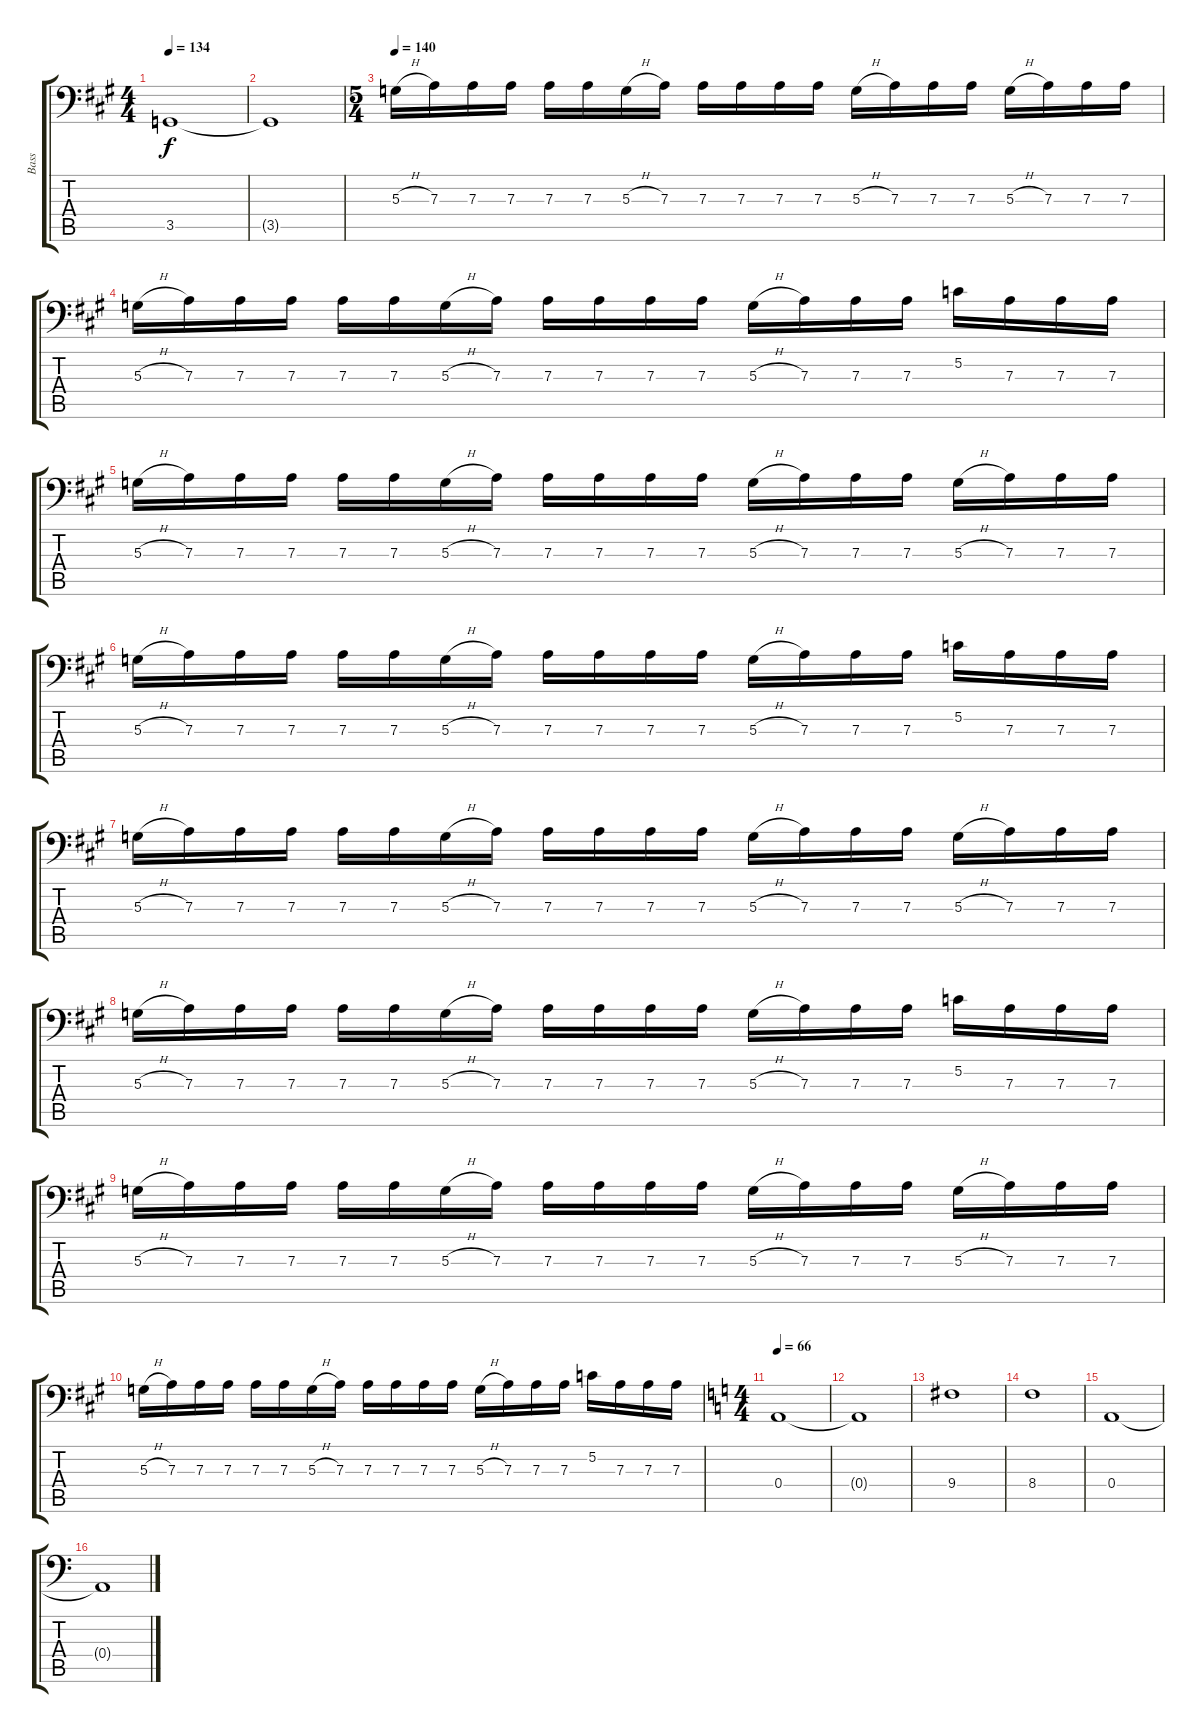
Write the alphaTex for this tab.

\track ("Bass" "Bass") {instrument electricbassfinger}
\staff {score tabs}
\tuning (C3 G2 D2 A1 E1 B0) {hide}
\ts (4 4)
\tempo 134
\clef f4
\ks a
3.5.1{dy f} |
3.5{t}.1 |
\ts (5 4)
\tempo 140
5.3{h}.16 7.3.16 7.3.16 7.3.16 7.3.16 7.3.16 5.3{h}.16 7.3.16 7.3.16 7.3.16 7.3.16 7.3.16 5.3{h}.16 7.3.16 7.3.16 7.3.16 5.3{h}.16 7.3.16 7.3.16 7.3.16 |
5.3{h}.16 7.3.16 7.3.16 7.3.16 7.3.16 7.3.16 5.3{h}.16 7.3.16 7.3.16 7.3.16 7.3.16 7.3.16 5.3{h}.16 7.3.16 7.3.16 7.3.16 5.2.16 7.3.16 7.3.16 7.3.16 |
5.3{h}.16 7.3.16 7.3.16 7.3.16 7.3.16 7.3.16 5.3{h}.16 7.3.16 7.3.16 7.3.16 7.3.16 7.3.16 5.3{h}.16 7.3.16 7.3.16 7.3.16 5.3{h}.16 7.3.16 7.3.16 7.3.16 |
5.3{h}.16 7.3.16 7.3.16 7.3.16 7.3.16 7.3.16 5.3{h}.16 7.3.16 7.3.16 7.3.16 7.3.16 7.3.16 5.3{h}.16 7.3.16 7.3.16 7.3.16 5.2.16 7.3.16 7.3.16 7.3.16 |
5.3{h}.16 7.3.16 7.3.16 7.3.16 7.3.16 7.3.16 5.3{h}.16 7.3.16 7.3.16 7.3.16 7.3.16 7.3.16 5.3{h}.16 7.3.16 7.3.16 7.3.16 5.3{h}.16 7.3.16 7.3.16 7.3.16 |
5.3{h}.16 7.3.16 7.3.16 7.3.16 7.3.16 7.3.16 5.3{h}.16 7.3.16 7.3.16 7.3.16 7.3.16 7.3.16 5.3{h}.16 7.3.16 7.3.16 7.3.16 5.2.16 7.3.16 7.3.16 7.3.16 |
5.3{h}.16 7.3.16 7.3.16 7.3.16 7.3.16 7.3.16 5.3{h}.16 7.3.16 7.3.16 7.3.16 7.3.16 7.3.16 5.3{h}.16 7.3.16 7.3.16 7.3.16 5.3{h}.16 7.3.16 7.3.16 7.3.16 |
5.3{h}.16 7.3.16 7.3.16 7.3.16 7.3.16 7.3.16 5.3{h}.16 7.3.16 7.3.16 7.3.16 7.3.16 7.3.16 5.3{h}.16 7.3.16 7.3.16 7.3.16 5.2.16 7.3.16 7.3.16 7.3.16 |
\ts (4 4)
\tempo 66
\ks c
0.4.1 |
0.4{t}.1 |
9.4.1 |
8.4.1 |
0.4.1 |
0.4{t}.1
